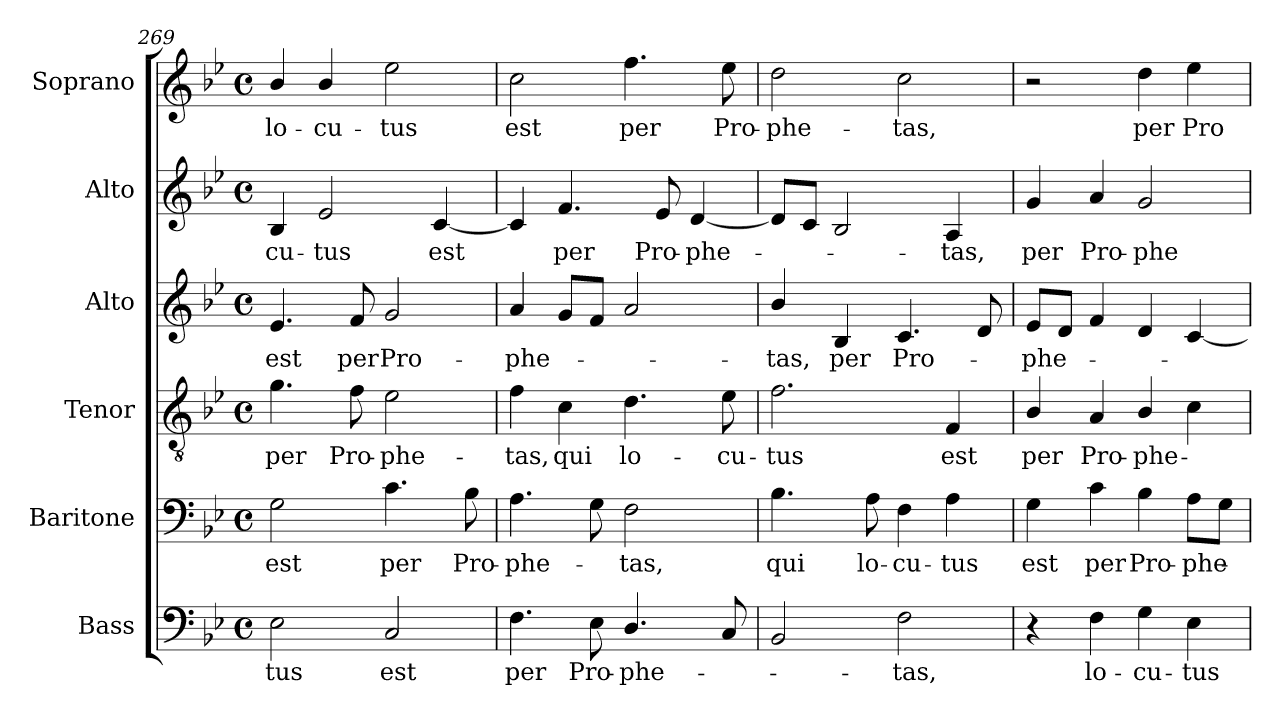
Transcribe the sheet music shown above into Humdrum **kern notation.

**kern	**text	**kern	**text	**kern	**text	**kern	**text	**kern	**text	**kern	**text
*part6	*part6	*part5	*part5	*part4	*part4	*part3	*part3	*part2	*part2	*part1	*part1
*staff6	*staff6	*staff5	*staff5	*staff4	*staff4	*staff3	*staff3	*staff2	*staff2	*staff1	*staff1
*I"Bass	*	*I"Baritone	*	*I"Tenor	*	*I"Alto	*	*I"Alto	*	*I"Soprano	*
*I'B.	*	*I'Bar.	*	*I'T.	*	*I'A.	*	*I'A.	*	*I'S.	*
*clefF4	*	*clefF4	*	*clefGv2	*	*clefG2	*	*clefG2	*	*clefG2	*
*	*	*	*	*ITrd7c12	*	*	*	*	*	*	*
*k[b-e-]	*	*k[b-e-]	*	*k[b-e-]	*	*k[b-e-]	*	*k[b-e-]	*	*k[b-e-]	*
*B-:	*	*B-:	*	*B-:	*	*B-:	*	*B-:	*	*B-:	*
*M4/4	*	*M4/4	*	*M4/4	*	*M4/4	*	*M4/4	*	*M4/4	*
*met(c)	*	*met(c)	*	*met(c)	*	*met(c)	*	*met(c)	*	*met(c)	*
=269	=269	=269	=269	=269	=269	=269	=269	=269	=269	=269	=269
!	!LO:LY:b:color=#000000	!	!	!	!	!	!	!	!	!	!
!	!	!	!LO:LY:b:color=#000000	!	!	!	!	!	!	!	!
!	!	!	!	!	!LO:LY:b:color=#000000	!	!	!	!	!	!
!	!	!	!	!	!	!	!LO:LY:b:color=#000000	!	!	!	!
!	!	!	!	!	!	!	!	!	!LO:LY:b:color=#000000	!	!
!	!	!	!	!	!	!	!	!	!	!	!LO:LY:b:color=#000000
2E-i\	-tus	2Gi\	est	4.Gi\	per	4.e-i/	est	4B-i/	-cu-	4b-i/	lo-
!	!	!	!	!	!	!	!	!	!LO:LY:b:color=#000000	!	!
!	!	!	!	!	!	!	!	!	!	!	!LO:LY:b:color=#000000
.	.	.	.	.	.	.	.	2e-i/	-tus	4b-i/	-cu-
!	!	!	!	!	!LO:LY:b:color=#000000	!	!	!	!	!	!
!	!	!	!	!	!	!	!LO:LY:b:color=#000000	!	!	!	!
.	.	.	.	8Fi\	Pro-	8fi/	per	.	.	.	.
!	!LO:LY:b:color=#000000	!	!	!	!	!	!	!	!	!	!
!	!	!	!LO:LY:b:color=#000000	!	!	!	!	!	!	!	!
!	!	!	!	!	!LO:LY:b:color=#000000	!	!	!	!	!	!
!	!	!	!	!	!	!	!LO:LY:b:color=#000000	!	!	!	!
!	!	!	!	!	!	!	!	!	!	!	!LO:LY:b:color=#000000
2Ci/	est	4.ci\	per	2E-i\	-phe-	2gi/	Pro-	.	.	2ee-i\	-tus
!	!	!	!	!	!	!	!	!	!LO:LY:b:color=#000000	!	!
.	.	.	.	.	.	.	.	[4ci/	est	.	.
!	!	!	!LO:LY:b:color=#000000	!	!	!	!	!	!	!	!
.	.	8B-i\	Pro-	.	.	.	.	.	.	.	.
!!LO:PB:g=z
=270	=270	=270	=270	=270	=270	=270	=270	=270	=270	=270	=270
!	!LO:LY:b:color=#000000	!	!	!	!	!	!	!	!	!	!
!	!	!	!LO:LY:b:color=#000000	!	!	!	!	!	!	!	!
!	!	!	!	!	!LO:LY:b:color=#000000	!	!	!	!	!	!
!	!	!	!	!	!	!	!LO:LY:b:color=#000000	!	!	!	!
!	!	!	!	!	!	!	!	!	!	!	!LO:LY:b:color=#000000
4.Fi\	per	4.Ai\	-phe-	4Fi\	-tas,	4ai/	-phe-	4ci/]	.	2cci\	est
!	!	!	!	!	!LO:LY:b:color=#000000	!	!	!	!	!	!
!	!	!	!	!	!	!	!	!	!LO:LY:b:color=#000000	!	!
.	.	.	.	4Ci\	qui	8gi/L	.	4.fi/	per	.	.
!	!LO:LY:b:color=#000000	!	!	!	!	!	!	!	!	!	!
8E-i\	Pro-	8Gi\	.	.	.	8fi/J	.	.	.	.	.
!	!LO:LY:b:color=#000000	!	!	!	!	!	!	!	!	!	!
!	!	!	!LO:LY:b:color=#000000	!	!	!	!	!	!	!	!
!	!	!	!	!	!LO:LY:b:color=#000000	!	!	!	!	!	!
!	!	!	!	!	!	!	!	!	!	!	!LO:LY:b:color=#000000
4.Di/	-phe-	2Fi\	-tas,	4.Di\	lo-	2ai/	.	.	.	4.ffi\	per
!	!	!	!	!	!	!	!	!	!LO:LY:b:color=#000000	!	!
.	.	.	.	.	.	.	.	8e-i/	Pro-	.	.
!	!	!	!	!	!	!	!	!	!LO:LY:b:color=#000000	!	!
.	.	.	.	.	.	.	.	[4di/	-phe-	.	.
!	!	!	!	!	!LO:LY:b:color=#000000	!	!	!	!	!	!
!	!	!	!	!	!	!	!	!	!	!	!LO:LY:b:color=#000000
8Ci/	.	.	.	8E-i\	-cu-	.	.	.	.	8ee-i\	Pro-
=271	=271	=271	=271	=271	=271	=271	=271	=271	=271	=271	=271
!	!	!	!LO:LY:b:color=#000000	!	!	!	!	!	!	!	!
!	!	!	!	!	!LO:LY:b:color=#000000	!	!	!	!	!	!
!	!	!	!	!	!	!	!LO:LY:b:color=#000000	!	!	!	!
!	!	!	!	!	!	!	!	!	!	!	!LO:LY:b:color=#000000
2BB-i/	.	4.B-i\	qui	2.Fi\	-tus	4b-i/	-tas,	8di/L]	.	2ddi\	-phe-
.	.	.	.	.	.	.	.	8ci/J	.	.	.
!	!	!	!	!	!	!	!LO:LY:b:color=#000000	!	!	!	!
.	.	.	.	.	.	4B-i/	per	2B-i/	.	.	.
!	!	!	!LO:LY:b:color=#000000	!	!	!	!	!	!	!	!
.	.	8Ai\	lo-	.	.	.	.	.	.	.	.
!	!LO:LY:b:color=#000000	!	!	!	!	!	!	!	!	!	!
!	!	!	!LO:LY:b:color=#000000	!	!	!	!	!	!	!	!
!	!	!	!	!	!	!	!LO:LY:b:color=#000000	!	!	!	!
!	!	!	!	!	!	!	!	!	!	!	!LO:LY:b:color=#000000
2Fi\	-tas,	4Fi\	-cu-	.	.	4.ci/	Pro-	.	.	2cci\	-tas,
!	!	!	!LO:LY:b:color=#000000	!	!	!	!	!	!	!	!
!	!	!	!	!	!LO:LY:b:color=#000000	!	!	!	!	!	!
!	!	!	!	!	!	!	!	!	!LO:LY:b:color=#000000	!	!
.	.	4Ai\	-tus	4FFi/	est	.	.	4Ai/	-tas,	.	.
.	.	.	.	.	.	8di/	.	.	.	.	.
=272	=272	=272	=272	=272	=272	=272	=272	=272	=272	=272	=272
!	!	!	!LO:LY:b:color=#000000	!	!	!	!	!	!	!	!
!	!	!	!	!	!LO:LY:b:color=#000000	!	!	!	!	!	!
!	!	!	!	!	!	!	!LO:LY:b:color=#000000	!	!	!	!
!	!	!	!	!	!	!	!	!	!LO:LY:b:color=#000000	!	!
4r	.	4Gi\	est	4BB-i/	per	8e-i/L	-phe-	4gi/	per	2r	.
.	.	.	.	.	.	8di/J	.	.	.	.	.
!	!LO:LY:b:color=#000000	!	!	!	!	!	!	!	!	!	!
!	!	!	!LO:LY:b:color=#000000	!	!	!	!	!	!	!	!
!	!	!	!	!	!LO:LY:b:color=#000000	!	!	!	!	!	!
!	!	!	!	!	!	!	!	!	!LO:LY:b:color=#000000	!	!
4Fi\	lo-	4ci\	per	4AAi/	Pro-	4fi/	.	4ai/	Pro-	.	.
!	!LO:LY:b:color=#000000	!	!	!	!	!	!	!	!	!	!
!	!	!	!LO:LY:b:color=#000000	!	!	!	!	!	!	!	!
!	!	!	!	!	!LO:LY:b:color=#000000	!	!	!	!	!	!
!	!	!	!	!	!	!	!	!	!LO:LY:b:color=#000000	!	!
!	!	!	!	!	!	!	!	!	!	!	!LO:LY:b:color=#000000
4Gi\	-cu-	4B-i\	Pro-	4BB-i/	-phe-	4di/	.	2gi/	-phe-	4ddi\	per
!	!LO:LY:b:color=#000000	!	!	!	!	!	!	!	!	!	!
!	!	!	!LO:LY:b:color=#000000	!	!	!	!	!	!	!	!
!	!	!	!	!	!	!	!	!	!	!	!LO:LY:b:color=#000000
4E-i\	-tus	8Ai\L	-phe-	4Ci\	.	[4ci/	.	.	.	4ee-i\	Pro-
.	.	8Gi\J	.	.	.	.	.	.	.	.	.
=	=	=	=	=	=	=	=	=	=	=	=
*-	*-	*-	*-	*-	*-	*-	*-	*-	*-	*-	*-
